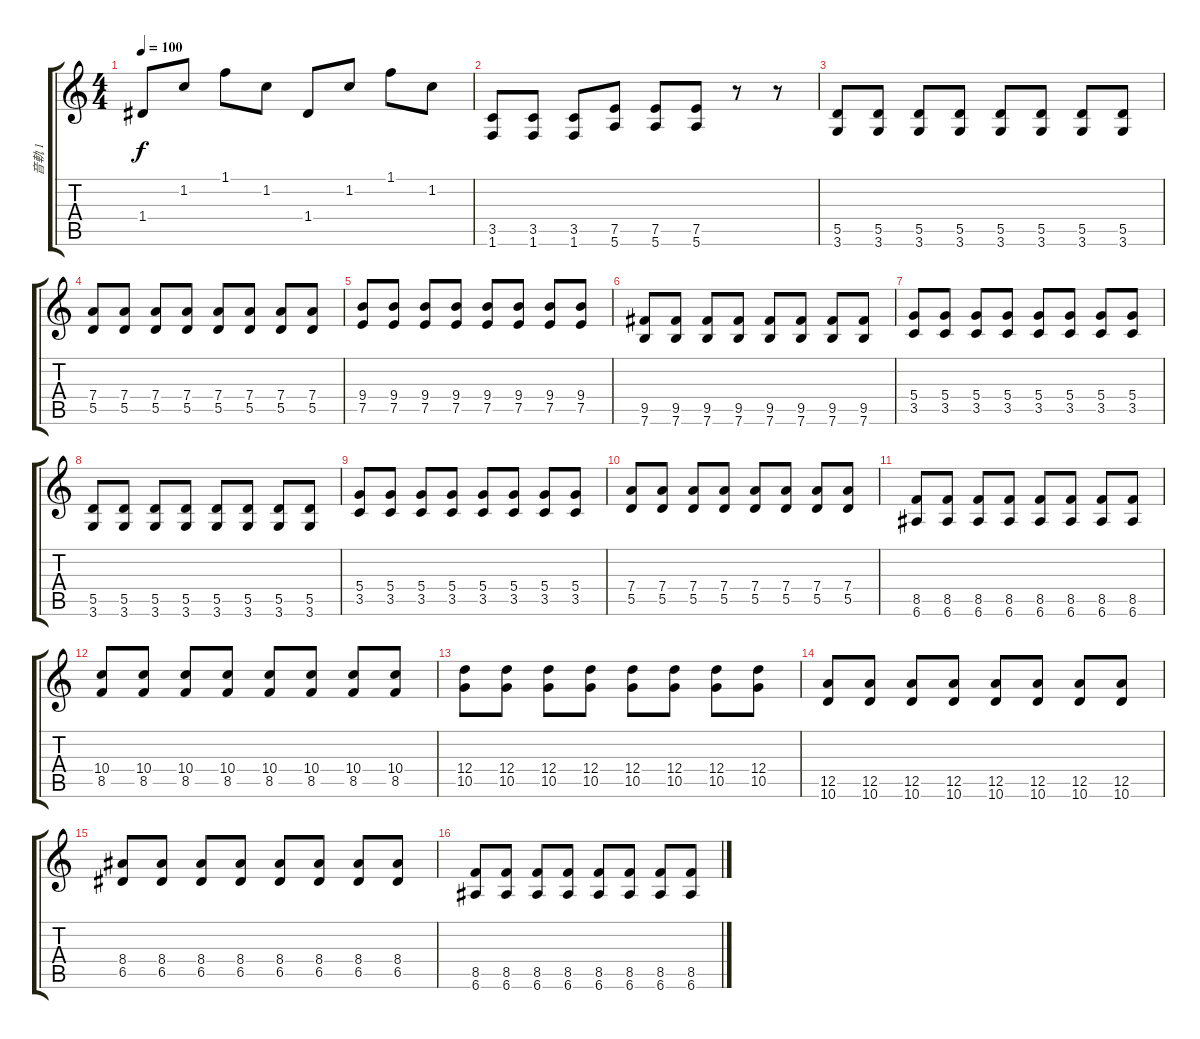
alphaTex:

\track ("音軌 1" "音軌 1") {instrument electricguitarjazz}
\staff {score tabs}
\tuning (E4 B3 G3 D3 A2 E2) {hide}
\ts (4 4)
\tempo 100
\clef g2
\ks c
1.4.8{dy f} 1.2.8 1.1.8 1.2.8 1.4.8 1.2.8 1.1.8 1.2.8 |
(3.5 1.6).8 (3.5 1.6).8 (3.5 1.6).8 (7.5 5.6).8 (7.5 5.6).8 (7.5 5.6).8 r.8 r.8 |
(5.5 3.6).8 (5.5 3.6).8 (5.5 3.6).8 (5.5 3.6).8 (5.5 3.6).8 (5.5 3.6).8 (5.5 3.6).8 (5.5 3.6).8 |
(7.4 5.5).8 (7.4 5.5).8 (7.4 5.5).8 (7.4 5.5).8 (7.4 5.5).8 (7.4 5.5).8 (7.4 5.5).8 (7.4 5.5).8 |
(9.4 7.5).8 (9.4 7.5).8 (9.4 7.5).8 (9.4 7.5).8 (9.4 7.5).8 (9.4 7.5).8 (9.4 7.5).8 (9.4 7.5).8 |
(9.5 7.6).8 (9.5 7.6).8 (9.5 7.6).8 (9.5 7.6).8 (9.5 7.6).8 (9.5 7.6).8 (9.5 7.6).8 (9.5 7.6).8 |
(5.4 3.5).8 (5.4 3.5).8 (5.4 3.5).8 (5.4 3.5).8 (5.4 3.5).8 (5.4 3.5).8 (5.4 3.5).8 (5.4 3.5).8 |
(5.5 3.6).8 (5.5 3.6).8 (5.5 3.6).8 (5.5 3.6).8 (5.5 3.6).8 (5.5 3.6).8 (5.5 3.6).8 (5.5 3.6).8 |
(5.4 3.5).8 (5.4 3.5).8 (5.4 3.5).8 (5.4 3.5).8 (5.4 3.5).8 (5.4 3.5).8 (5.4 3.5).8 (5.4 3.5).8 |
(7.4 5.5).8 (7.4 5.5).8 (7.4 5.5).8 (7.4 5.5).8 (7.4 5.5).8 (7.4 5.5).8 (7.4 5.5).8 (7.4 5.5).8 |
(8.5 6.6).8 (8.5 6.6).8 (8.5 6.6).8 (8.5 6.6).8 (8.5 6.6).8 (8.5 6.6).8 (8.5 6.6).8 (8.5 6.6).8 |
(10.4 8.5).8 (10.4 8.5).8 (10.4 8.5).8 (10.4 8.5).8 (10.4 8.5).8 (10.4 8.5).8 (10.4 8.5).8 (10.4 8.5).8 |
(12.4 10.5).8 (12.4 10.5).8 (12.4 10.5).8 (12.4 10.5).8 (12.4 10.5).8 (12.4 10.5).8 (12.4 10.5).8 (12.4 10.5).8 |
(12.5 10.6).8 (12.5 10.6).8 (12.5 10.6).8 (12.5 10.6).8 (12.5 10.6).8 (12.5 10.6).8 (12.5 10.6).8 (12.5 10.6).8 |
(8.4 6.5).8 (8.4 6.5).8 (8.4 6.5).8 (8.4 6.5).8 (8.4 6.5).8 (8.4 6.5).8 (8.4 6.5).8 (8.4 6.5).8 |
(8.5 6.6).8 (8.5 6.6).8 (8.5 6.6).8 (8.5 6.6).8 (8.5 6.6).8 (8.5 6.6).8 (8.5 6.6).8 (8.5 6.6).8
